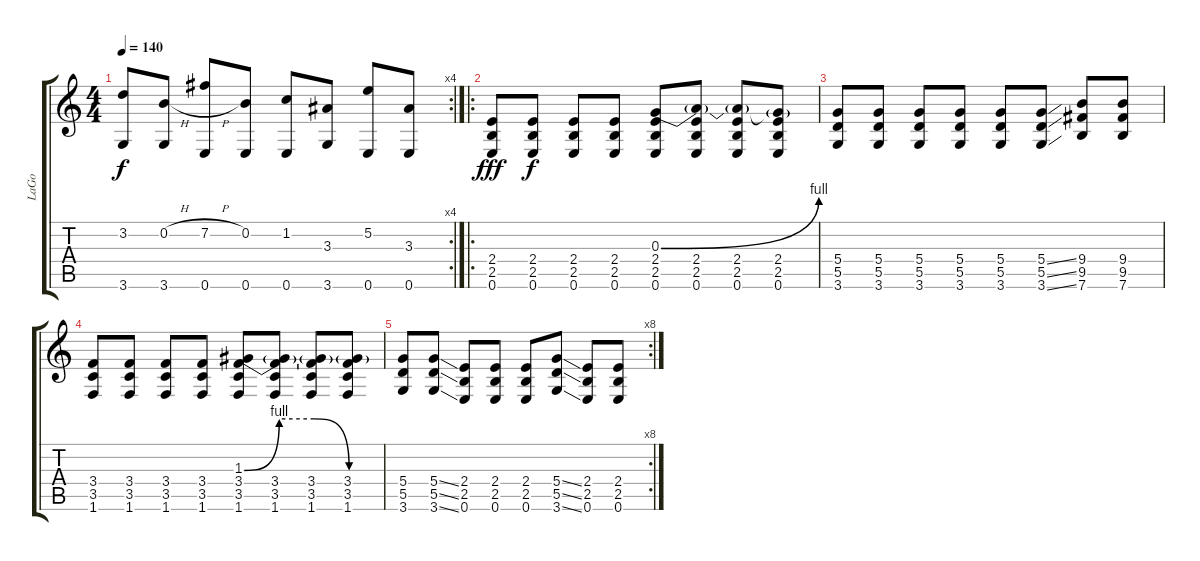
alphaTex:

\track ("LaGo" "LaGo") {instrument distortionguitar}
\staff {score tabs}
\tuning (E4 B3 G3 D3 A2 E2) {hide}
\rc 4
\ts (4 4)
\tempo 140
\clef g2
\ks c
(3.2 3.6).8{dy f} (0.2{h} 3.6).8 (7.2{h} 0.6).8 (0.2 0.6).8 (1.2 0.6).8 (3.3 3.6).8 (5.2 0.6).8 (3.3 0.6).8 |
\ro
(2.4 2.5 0.6).8{dy fff} (2.4 2.5 0.6).8{dy f} (2.4 2.5 0.6).8 (2.4 2.5 0.6).8 (0.3{be (bend 0 0 60 4)} 2.4 2.5 0.6).8 (0.3{t} 2.4 2.5 0.6).8 (0.3{t} 2.4 2.5 0.6).8 (0.3{t} 2.4 2.5 0.6).8 |
(5.4 5.5 3.6).8 (5.4 5.5 3.6).8 (5.4 5.5 3.6).8 (5.4 5.5 3.6).8 (5.4 5.5 3.6).8 (5.4{ss} 5.5{ss} 3.6{ss}).8 (9.4 9.5 7.6).8 (9.4 9.5 7.6).8 |
(3.4 3.5 1.6).8 (3.4 3.5 1.6).8 (3.4 3.5 1.6).8 (3.4 3.5 1.6).8 (1.3{be (custom 0 0 15 4 30 4 45 0 60 0)} 3.4 3.5 1.6).8 (1.3{t} 3.4 3.5 1.6).8 (1.3{t} 3.4 3.5 1.6).8 (1.3{t} 3.4 3.5 1.6).8 |
\rc 8
(5.4 5.5 3.6).8 (5.4{ss} 5.5{ss} 3.6{ss}).8 (2.4 2.5 0.6).8 (2.4 2.5 0.6).8 (2.4 2.5 0.6).8 (5.4{ss} 5.5{ss} 3.6{ss}).8 (2.4 2.5 0.6).8 (2.4 2.5 0.6).8
